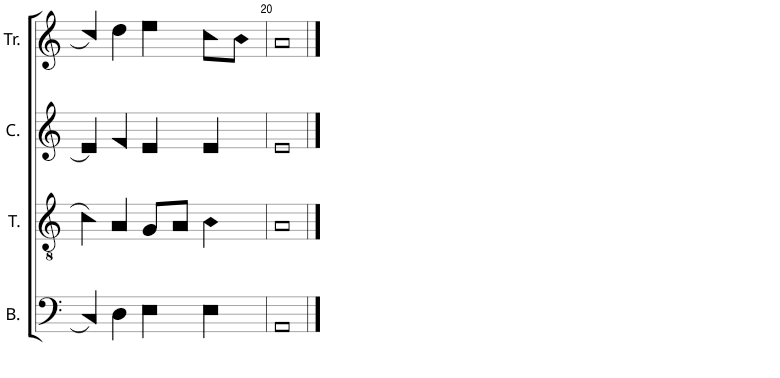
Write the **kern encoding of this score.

**kern	**kern	**kern	**kern
*part4	*part3	*part2	*part1
*staff4	*staff3	*staff2	*staff1
*I"B.	*I"T.	*I"C.	*I"Tr.
*I'B.	*I'T.	*I'C.	*I'Tr.
!!LO:PB:g=z
*clefF4	*clefGv2	*clefG2	*clefG2
*k[]	*k[]	*k[]	*k[]
*M4/4	*M4/4	*M4/4	*M4/4
*met(c)	*met(c)	*met(c)	*met(c)
=19	=19	=19	=19
4C!/	4c!\	4e!/	4cc!/
4D!\	4A!/	4f!/	4dd!\
4E!\	8G!/L	4e!/	4ee!\
.	8A!/J	.	.
4E!\	4B!\	4e!/	8cc!\L
.	.	.	8b!\J
=20	=20	=20	=20
1AA!	1A!	1e!	1a!
==	==	==	==
*-	*-	*-	*-
